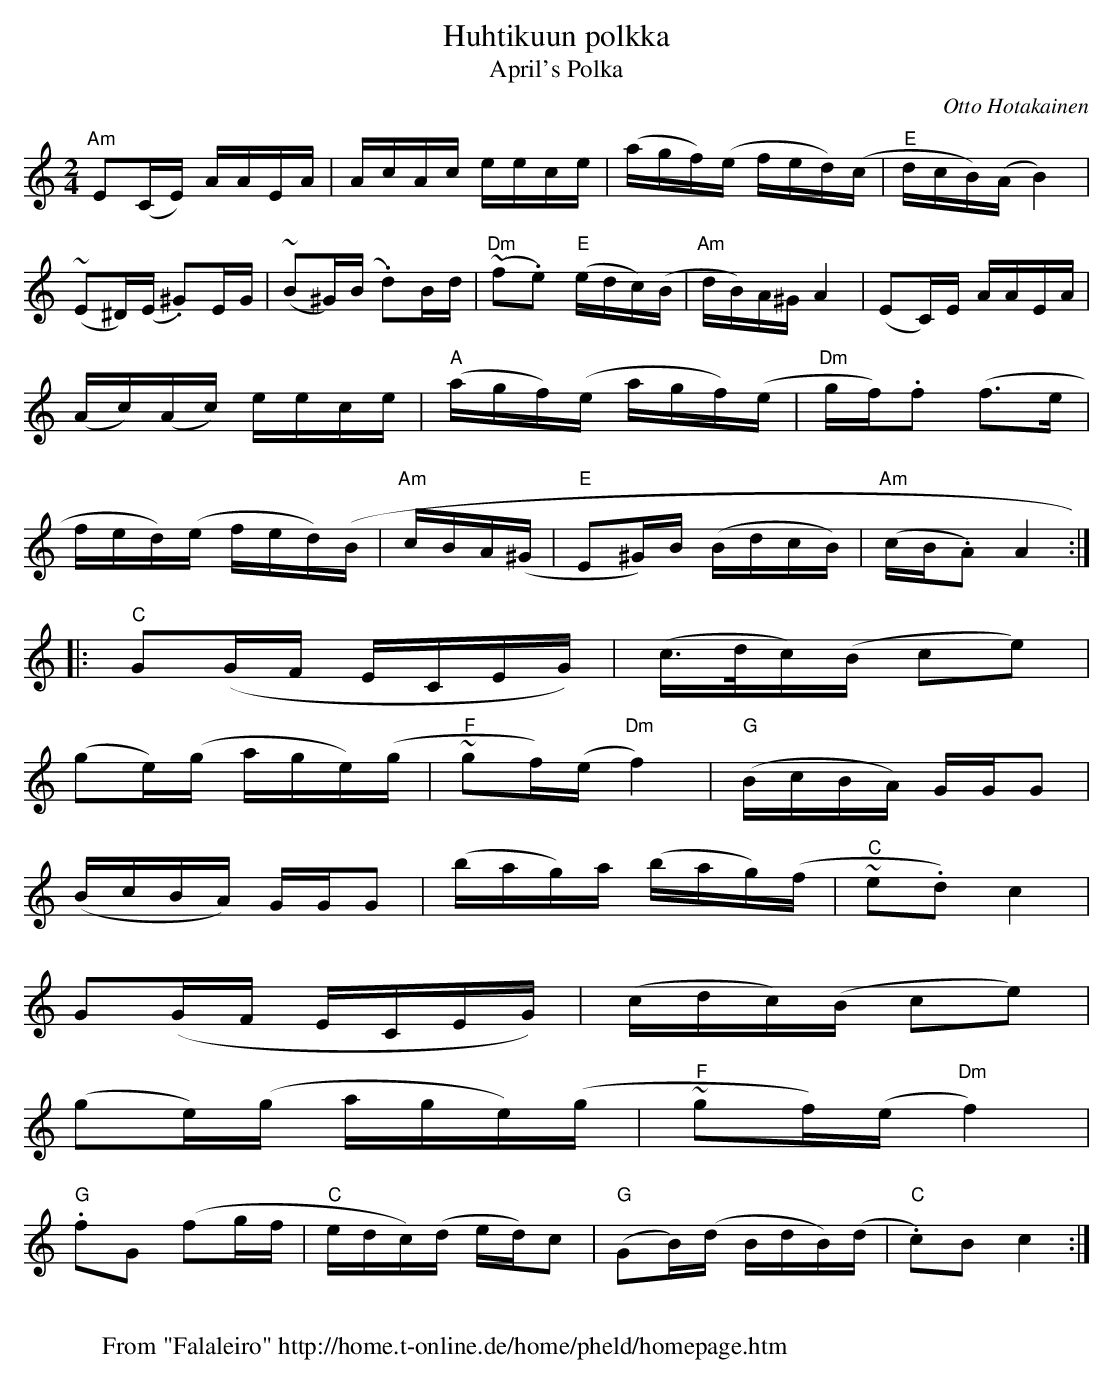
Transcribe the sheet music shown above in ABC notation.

X:1
T:Huhtikuun polkka
T:April's Polka
M:2/4
L:1/16
C:Otto Hotakainen
K:Am
"Am"VE2(CE) AAEA|AcAc eece|(agf)(e fed)(c|"E"dcB)(AB4)|\
V(~E2^D)(E .^G2)EG|(~B2^G)(B .d2)Bd\
|"Dm"~(f2.e2) "E"(edc)(B|"Am"dB)A^G A4|\
V(E2C)UE AAEA|(Ac)(Ac) eece|\
"A"(agf)(e agf)(e|"Dm"gf).f2 (f3e|fed)(e fed)(B|"Am"cBA(^G|\
"E"E2^G)B (BdcB)| "Am"(cB.A2)A4::
"C"VG2(GF ECEG) | (c>dc)(B c2e2) |
 (g2e)(g age)(g | "F"~g2f)(e "Dm"f4) |"G"(BcBA) GGG2 |
(BcBA) GGG2 | (bag)a (bag)(f | "C"~e2.d2)c4 |
VG2(GF ECEG) | (cdc)(B c2e2) |
 (g2e)(g age)(g | "F"~g2f)(e"Dm"f4) |
"G".f2G2 (f2gf | "C"edc)(d ed)c2 | "G"(G2B)(d  BdB)(d |"C" .c2)B2c4:|]
W:
W: From "Falaleiro" http://home.t-online.de/home/pheld/homepage.htm
